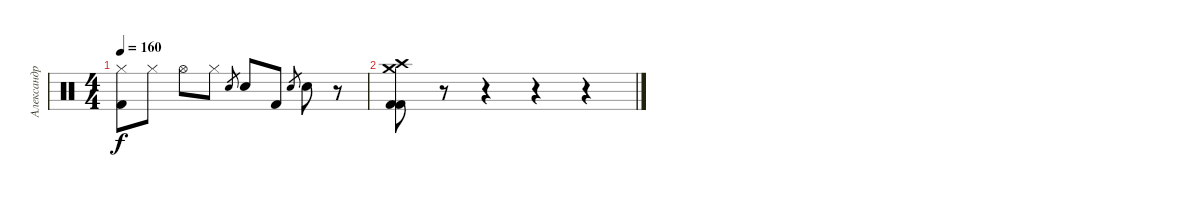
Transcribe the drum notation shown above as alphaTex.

\track ("Александр \"Поручик\" Щиголев" "Александр ") {instrument percussion}
\staff {score}
\articulation defaults
\ts (4 4)
\tempo 160
\clef neutral
\ks c
("Hi-Hat (closed)" "Kick (hit) 2").8{dy f} "Hi-Hat (closed)".8 "Hi-Hat (open)".8 "Hi-Hat (closed)".8 "Electric Snare (hit)".8{gr} "Electric Snare (hit)".8 "Kick (hit) 2".8 "Electric Snare (hit)".8{gr} "Electric Snare (hit)".8 r.8 |
("Crash high (hit)" "Crash medium (hit)" "Kick (hit) 2" "Kick (hit) 2").8 r.8 r.4 r.4 r.4
